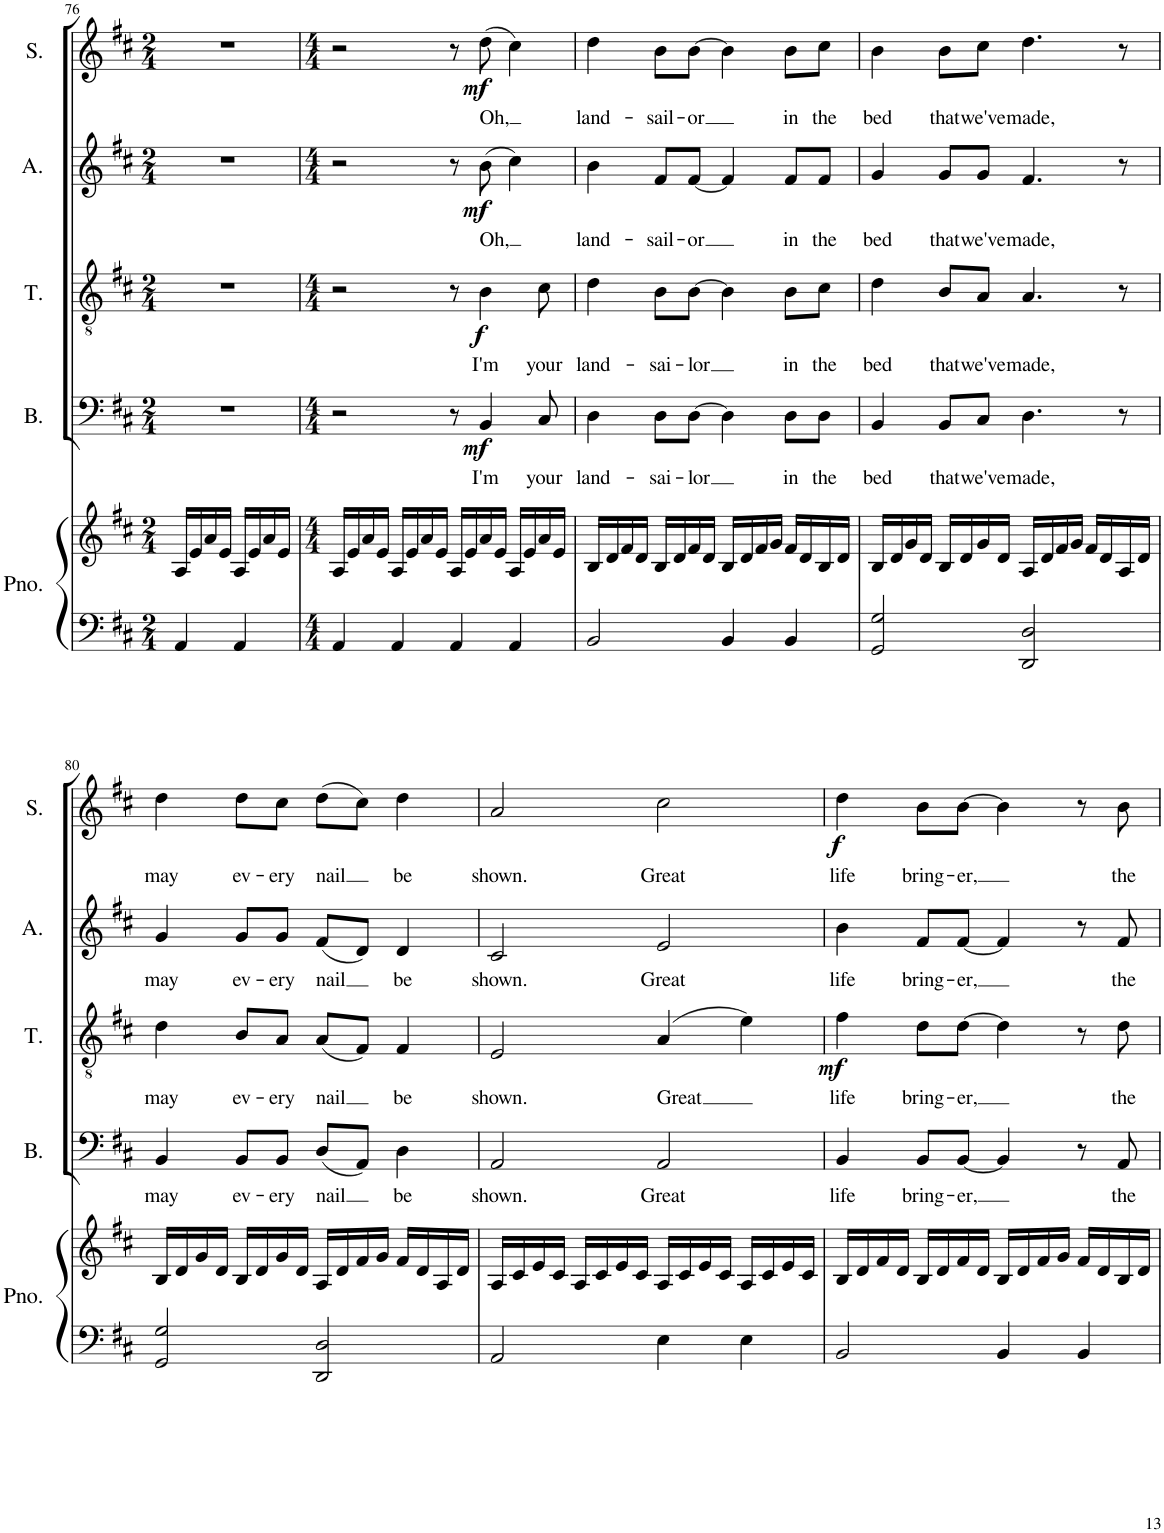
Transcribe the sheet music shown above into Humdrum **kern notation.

**kern	**kern	**kern	**text	**dynam	**kern	**text	**dynam	**kern	**text	**dynam	**kern	**text	**dynam
*part5	*part5	*part4	*part4	*part4	*part3	*part3	*part3	*part2	*part2	*part2	*part1	*part1	*part1
*staff6	*staff5	*staff4	*staff4	*staff4	*staff3	*staff3	*staff3	*staff2	*staff2	*staff2	*staff1	*staff1	*staff1
*I"Piano	*	*I"Bass	*	*	*I"Tenor	*	*	*I"Alto	*	*	*I"Soprano	*	*
*I'Pno.	*	*I'B.	*	*	*I'T.	*	*	*I'A.	*	*	*I'S.	*	*
!!LO:PB:g=z
*clefF4	*clefG2	*clefF4	*	*	*clefGv2	*	*	*clefG2	*	*	*clefG2	*	*
*k[f#c#]	*k[f#c#]	*k[f#c#]	*	*	*k[f#c#]	*	*	*k[f#c#]	*	*	*k[f#c#]	*	*
*M2/4	*M2/4	*M2/4	*	*	*M2/4	*	*	*M2/4	*	*	*M2/4	*	*
=76	=76	=76	=76	=76	=76	=76	=76	=76	=76	=76	=76	=76	=76
4AA/	16A/LL	2r	.	.	2r	.	.	2r	.	.	2r	.	.
.	16e/	.	.	.	.	.	.	.	.	.	.	.	.
.	16a/	.	.	.	.	.	.	.	.	.	.	.	.
.	16e/JJ	.	.	.	.	.	.	.	.	.	.	.	.
4AA/	16A/LL	.	.	.	.	.	.	.	.	.	.	.	.
.	16e/	.	.	.	.	.	.	.	.	.	.	.	.
.	16a/	.	.	.	.	.	.	.	.	.	.	.	.
.	16e/JJ	.	.	.	.	.	.	.	.	.	.	.	.
=77	=77	=77	=77	=77	=77	=77	=77	=77	=77	=77	=77	=77	=77
*M4/4	*M4/4	*M4/4	*	*	*M4/4	*	*	*M4/4	*	*	*M4/4	*	*
4AA/	16A/LL	2r	.	.	2r	.	.	2r	.	.	2r	.	.
.	16e/	.	.	.	.	.	.	.	.	.	.	.	.
.	16a/	.	.	.	.	.	.	.	.	.	.	.	.
.	16e/JJ	.	.	.	.	.	.	.	.	.	.	.	.
4AA/	16A/LL	.	.	.	.	.	.	.	.	.	.	.	.
.	16e/	.	.	.	.	.	.	.	.	.	.	.	.
.	16a/	.	.	.	.	.	.	.	.	.	.	.	.
.	16e/JJ	.	.	.	.	.	.	.	.	.	.	.	.
4AA/	16A/LL	8r	.	.	8r	.	.	8r	.	.	8r	.	.
.	16e/	.	.	.	.	.	.	.	.	.	.	.	.
!	!	!	!LO:LY:b	!LO:DY:b	!	!LO:LY:b	!LO:DY:b	!	!LO:LY:b	!LO:DY:b	!	!LO:LY:b	!LO:DY:b
.	16a/	4BB/	I'm	mf	4B\	I'm	f	(8b\	Oh,	mf	(8dd\	Oh,	mf
.	16e/JJ	.	.	.	.	.	.	.	.	.	.	.	.
4AA/	16A/LL	.	.	.	.	.	.	4cc#\)	.	.	4cc#\)	.	.
.	16e/	.	.	.	.	.	.	.	.	.	.	.	.
!	!	!	!LO:LY:b	!	!	!LO:LY:b	!	!	!	!	!	!	!
.	16a/	8C#/	your	.	8c#\	your	.	.	.	.	.	.	.
.	16e/JJ	.	.	.	.	.	.	.	.	.	.	.	.
=78	=78	=78	=78	=78	=78	=78	=78	=78	=78	=78	=78	=78	=78
!	!	!	!LO:LY:b	!	!	!LO:LY:b	!	!	!LO:LY:b	!	!	!LO:LY:b	!
2BB/	16B/LL	4D\	land-	.	4d\	land-	.	4b\	land-	.	4dd\	land-	.
.	16d/	.	.	.	.	.	.	.	.	.	.	.	.
.	16f#/	.	.	.	.	.	.	.	.	.	.	.	.
.	16d/JJ	.	.	.	.	.	.	.	.	.	.	.	.
!	!	!	!LO:LY:b	!	!	!LO:LY:b	!	!	!LO:LY:b	!	!	!LO:LY:b	!
.	16B/LL	8D\L	-sai-	.	8B\L	-sai-	.	8f#/L	-sail-	.	8b\L	-sail-	.
.	16d/	.	.	.	.	.	.	.	.	.	.	.	.
!	!	!	!LO:LY:b	!	!	!LO:LY:b	!	!	!LO:LY:b	!	!	!LO:LY:b	!
.	16f#/	[8D\J	-lor	.	[8B\J	-lor	.	[8f#/J	-or	.	[8b\J	-or	.
.	16d/JJ	.	.	.	.	.	.	.	.	.	.	.	.
4BB/	16B/LL	4D\]	.	.	4B\]	.	.	4f#/]	.	.	4b\]	.	.
.	16d/	.	.	.	.	.	.	.	.	.	.	.	.
.	16f#/	.	.	.	.	.	.	.	.	.	.	.	.
.	16g/JJ	.	.	.	.	.	.	.	.	.	.	.	.
!	!	!	!LO:LY:b	!	!	!LO:LY:b	!	!	!LO:LY:b	!	!	!LO:LY:b	!
4BB/	16f#/LL	8D\L	in	.	8B\L	in	.	8f#/L	in	.	8b\L	in	.
.	16d/	.	.	.	.	.	.	.	.	.	.	.	.
!	!	!	!LO:LY:b	!	!	!LO:LY:b	!	!	!LO:LY:b	!	!	!LO:LY:b	!
.	16B/	8D\J	the	.	8c#\J	the	.	8f#/J	the	.	8cc#\J	the	.
.	16d/JJ	.	.	.	.	.	.	.	.	.	.	.	.
=79	=79	=79	=79	=79	=79	=79	=79	=79	=79	=79	=79	=79	=79
!	!	!	!LO:LY:b	!	!	!LO:LY:b	!	!	!LO:LY:b	!	!	!LO:LY:b	!
2GG/ 2G/	16B/LL	4BB/	bed	.	4d\	bed	.	4g/	bed	.	4b\	bed	.
.	16d/	.	.	.	.	.	.	.	.	.	.	.	.
.	16g/	.	.	.	.	.	.	.	.	.	.	.	.
.	16d/JJ	.	.	.	.	.	.	.	.	.	.	.	.
!	!	!	!LO:LY:b	!	!	!LO:LY:b	!	!	!LO:LY:b	!	!	!LO:LY:b	!
.	16B/LL	8BB/L	that	.	8B/L	that	.	8g/L	that	.	8b\L	that	.
.	16d/	.	.	.	.	.	.	.	.	.	.	.	.
!	!	!	!LO:LY:b	!	!	!LO:LY:b	!	!	!LO:LY:b	!	!	!LO:LY:b	!
.	16g/	8C#/J	we've	.	8A/J	we've	.	8g/J	we've	.	8cc#\J	we've	.
.	16d/JJ	.	.	.	.	.	.	.	.	.	.	.	.
!	!	!	!LO:LY:b	!	!	!LO:LY:b	!	!	!LO:LY:b	!	!	!LO:LY:b	!
2DD/ 2D/	16A/LL	4.D\	made,	.	4.A/	made,	.	4.f#/	made,	.	4.dd\	made,	.
.	16d/	.	.	.	.	.	.	.	.	.	.	.	.
.	16f#/	.	.	.	.	.	.	.	.	.	.	.	.
.	16g/JJ	.	.	.	.	.	.	.	.	.	.	.	.
.	16f#/LL	.	.	.	.	.	.	.	.	.	.	.	.
.	16d/	.	.	.	.	.	.	.	.	.	.	.	.
.	16A/	8r	.	.	8r	.	.	8r	.	.	8r	.	.
.	16d/JJ	.	.	.	.	.	.	.	.	.	.	.	.
!!LO:LB:g=z
=80	=80	=80	=80	=80	=80	=80	=80	=80	=80	=80	=80	=80	=80
!	!	!	!LO:LY:b	!	!	!LO:LY:b	!	!	!LO:LY:b	!	!	!LO:LY:b	!
2GG/ 2G/	16B/LL	4BB/	may	.	4d\	may	.	4g/	may	.	4dd\	may	.
.	16d/	.	.	.	.	.	.	.	.	.	.	.	.
.	16g/	.	.	.	.	.	.	.	.	.	.	.	.
.	16d/JJ	.	.	.	.	.	.	.	.	.	.	.	.
!	!	!	!LO:LY:b	!	!	!LO:LY:b	!	!	!LO:LY:b	!	!	!LO:LY:b	!
.	16B/LL	8BB/L	ev-	.	8B/L	ev-	.	8g/L	ev-	.	8dd\L	ev-	.
.	16d/	.	.	.	.	.	.	.	.	.	.	.	.
!	!	!	!LO:LY:b	!	!	!LO:LY:b	!	!	!LO:LY:b	!	!	!LO:LY:b	!
.	16g/	8BB/J	-ery	.	8A/J	-ery	.	8g/J	-ery	.	8cc#\J	-ery	.
.	16d/JJ	.	.	.	.	.	.	.	.	.	.	.	.
!	!	!	!LO:LY:b	!	!	!LO:LY:b	!	!	!LO:LY:b	!	!	!LO:LY:b	!
2DD/ 2D/	16A/LL	(8D/L	nail	.	(8A/L	nail	.	(8f#/L	nail	.	(8dd\L	nail	.
.	16d/	.	.	.	.	.	.	.	.	.	.	.	.
.	16f#/	8AA/J)	.	.	8F#/J)	.	.	8d/J)	.	.	8cc#\J)	.	.
.	16g/JJ	.	.	.	.	.	.	.	.	.	.	.	.
!	!	!	!LO:LY:b	!	!	!LO:LY:b	!	!	!LO:LY:b	!	!	!LO:LY:b	!
.	16f#/LL	4D\	be	.	4F#/	be	.	4d/	be	.	4dd\	be	.
.	16d/	.	.	.	.	.	.	.	.	.	.	.	.
.	16A/	.	.	.	.	.	.	.	.	.	.	.	.
.	16d/JJ	.	.	.	.	.	.	.	.	.	.	.	.
=81	=81	=81	=81	=81	=81	=81	=81	=81	=81	=81	=81	=81	=81
!	!	!	!LO:LY:b	!	!	!LO:LY:b	!	!	!LO:LY:b	!	!	!LO:LY:b	!
2AA/	16A/LL	2AA/	shown.	.	2E/	shown.	.	2c#/	shown.	.	2a/	shown.	.
.	16c#/	.	.	.	.	.	.	.	.	.	.	.	.
.	16e/	.	.	.	.	.	.	.	.	.	.	.	.
.	16c#/JJ	.	.	.	.	.	.	.	.	.	.	.	.
.	16A/LL	.	.	.	.	.	.	.	.	.	.	.	.
.	16c#/	.	.	.	.	.	.	.	.	.	.	.	.
.	16e/	.	.	.	.	.	.	.	.	.	.	.	.
.	16c#/JJ	.	.	.	.	.	.	.	.	.	.	.	.
!	!	!	!LO:LY:b	!	!	!LO:LY:b	!	!	!LO:LY:b	!	!	!LO:LY:b	!
4E\	16A/LL	2AA/	Great	.	(4A/	Great	.	2e/	Great	.	2cc#\	Great	.
.	16c#/	.	.	.	.	.	.	.	.	.	.	.	.
.	16e/	.	.	.	.	.	.	.	.	.	.	.	.
.	16c#/JJ	.	.	.	.	.	.	.	.	.	.	.	.
4E\	16A/LL	.	.	.	4e\)	.	.	.	.	.	.	.	.
.	16c#/	.	.	.	.	.	.	.	.	.	.	.	.
.	16e/	.	.	.	.	.	.	.	.	.	.	.	.
.	16c#/JJ	.	.	.	.	.	.	.	.	.	.	.	.
=82	=82	=82	=82	=82	=82	=82	=82	=82	=82	=82	=82	=82	=82
!	!	!	!LO:LY:b	!	!	!LO:LY:b	!LO:DY:b	!	!LO:LY:b	!	!	!LO:LY:b	!LO:DY:b
2BB/	16B/LL	4BB/	life	.	4f#\	life	mf	4b\	life	.	4dd\	life	f
.	16d/	.	.	.	.	.	.	.	.	.	.	.	.
.	16f#/	.	.	.	.	.	.	.	.	.	.	.	.
.	16d/JJ	.	.	.	.	.	.	.	.	.	.	.	.
!	!	!	!LO:LY:b	!	!	!LO:LY:b	!	!	!LO:LY:b	!	!	!LO:LY:b	!
.	16B/LL	8BB/L	bring-	.	8d\L	bring-	.	8f#/L	bring-	.	8b\L	bring-	.
.	16d/	.	.	.	.	.	.	.	.	.	.	.	.
!	!	!	!LO:LY:b	!	!	!LO:LY:b	!	!	!LO:LY:b	!	!	!LO:LY:b	!
.	16f#/	[8BB/J	-er,	.	[8d\J	-er,	.	[8f#/J	-er,	.	[8b\J	-er,	.
.	16d/JJ	.	.	.	.	.	.	.	.	.	.	.	.
4BB/	16B/LL	4BB/]	.	.	4d\]	.	.	4f#/]	.	.	4b\]	.	.
.	16d/	.	.	.	.	.	.	.	.	.	.	.	.
.	16f#/	.	.	.	.	.	.	.	.	.	.	.	.
.	16g/JJ	.	.	.	.	.	.	.	.	.	.	.	.
4BB/	16f#/LL	8r	.	.	8r	.	.	8r	.	.	8r	.	.
.	16d/	.	.	.	.	.	.	.	.	.	.	.	.
!	!	!	!LO:LY:b	!	!	!LO:LY:b	!	!	!LO:LY:b	!	!	!LO:LY:b	!
.	16B/	8AA/	the	.	8d\	the	.	8f#/	the	.	8b\	the	.
.	16d/JJ	.	.	.	.	.	.	.	.	.	.	.	.
=	=	=	=	=	=	=	=	=	=	=	=	=	=
*-	*-	*-	*-	*-	*-	*-	*-	*-	*-	*-	*-	*-	*-
